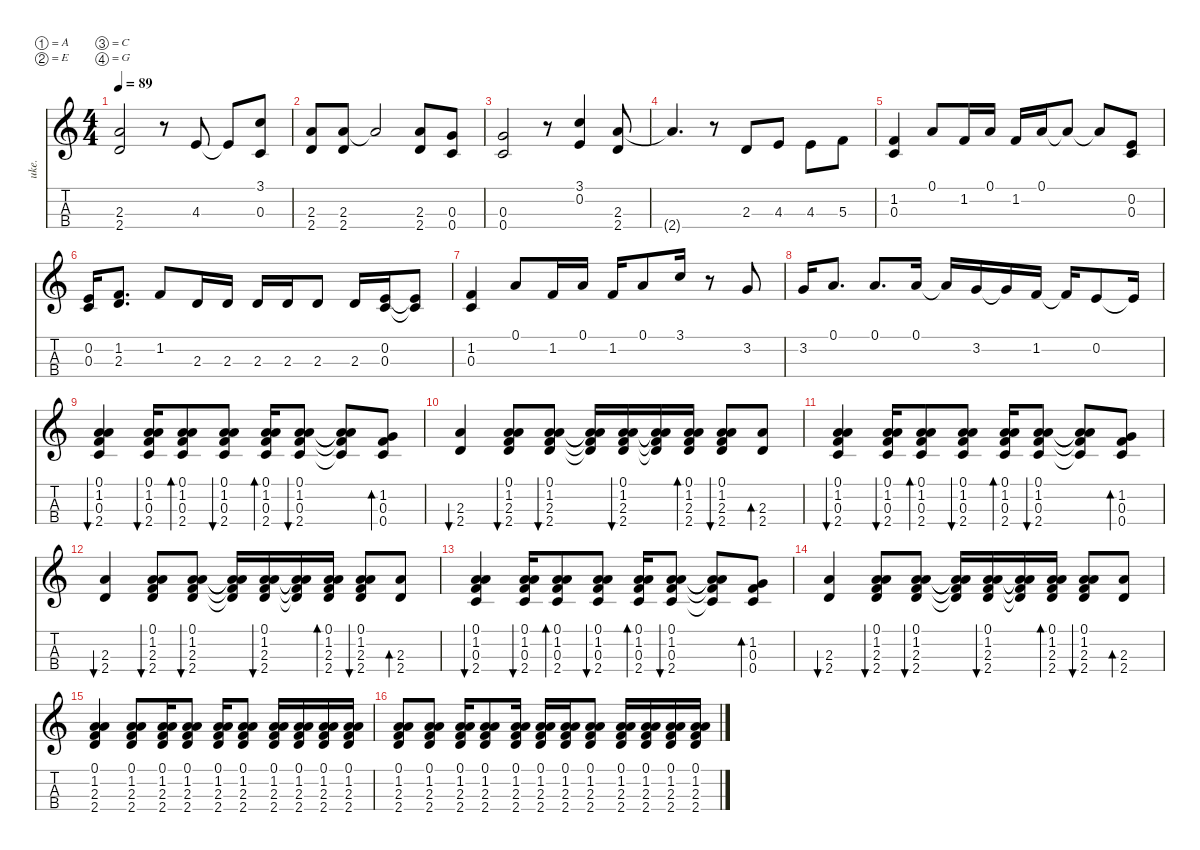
\defaultSystemsLayout 4
\hideDynamics
\bracketExtendMode nobrackets
\otherSystemsTrackNameOrientation horizontal
\track ("Ukulele" "uke.") {instrument acousticguitarnylon}
\staff {score tabs}
\tuning (A4 E4 C4 G4)
\displaytranspose 0
\ts (4 4)
\tempo 89
\clef g2
\ks c
(2.3 2.4).2{dy ff beam Up} r.8{beam Up} 4.3.8{beam Up} 4.3{t}.8{beam Up} (3.1 0.3).8{beam Up} |
(2.4 2.3).8{beam Up} (2.4 2.3).8{beam Up} 2.4{t}.2{beam Up} (2.4 2.3).8{beam Up} (0.4 0.3).8{beam Up} |
(0.4 0.3).2{beam Up} r.8{beam Up} (3.1 0.2).4{beam Up} (2.4 2.3).8{beam Up} |
2.4{t}.4{d beam Up} r.8{beam Up} 2.3.8{beam Up} 4.3.8{beam Up} 4.3.8{beam Down} 5.3.8{beam Down} |
(0.3 1.2).4{dy mf beam Up} 0.1.8{beam Up} 1.2.16{beam Up} 0.1.16{beam Up} 1.2.16{beam Up} 0.1.16{beam Up} 0.1{t}.8{beam Up} 0.1{t}.8{beam Up} (0.2 0.3).8{beam Up} |
(0.3 0.2).16{beam Up} (2.3 1.2).8{d beam Up} 1.2.8{beam Up} 2.3.16{beam Up} 2.3.16{beam Up} 2.3.16{beam Up} 2.3.16{beam Up} 2.3.8{beam Up} 2.3.16{beam Up} (0.2 0.3).16{beam Up} (0.2{t} 0.3{t}).8{beam Up} |
(0.3 1.2).4{beam Up} 0.1.8{beam Up} 1.2.16{beam Up} 0.1.16{beam Up} 1.2.16{beam Up} 0.1.8{beam Up} 3.1.16{beam Up} r.8{beam Up} 3.2.8{beam Up} |
3.2.16{beam Up} 0.1.8{d beam Up} 0.1.8{d beam Up} 0.1.16{beam Up} 0.1{t}.16{beam Up} 3.2.16{beam Up} 3.2{t}.16{beam Up} 1.2.16{beam Up} 1.2{t}.16{beam Up} 0.2.8{beam Up} 0.2{t}.16{beam Up} |
(2.4 0.3 1.2 0.1).4{bu 30 beam Up} (2.4 0.3 1.2 0.1).16{bu 30 beam Up} (2.4 0.3 1.2 0.1).8{bd 30 beam Up} (2.4 0.3 1.2 0.1).8{bu 30 beam Up} (2.4 0.3 1.2 0.1).16{bd 30 beam Up} (2.4 0.3 1.2 0.1).8{bu 30 beam Up} (2.4{t} 0.3{t} 1.2{t} 0.1{t}).8{beam Up} (0.4 0.3 1.2).8{bd 30 beam Up} |
(2.4 2.3).4{bu 30 beam Up} (2.4 2.3 1.2 0.1).8{bu 30 beam Up} (2.4 2.3 1.2 0.1).8{bu 30 beam Up} (2.4{t} 2.3{t} 1.2{t} 0.1{t}).16{beam Up} (2.4 2.3 1.2 0.1).16{bu 30 beam Up} (2.4{t} 2.3{t} 1.2{t} 0.1{t}).16{beam Up} (2.4 2.3 1.2 0.1).16{bd 30 beam Up} (2.4 2.3 1.2 0.1).8{bu 30 beam Up} (2.4 2.3).8{bd 30 beam Up} |
(2.4 0.3 1.2 0.1).4{bu 30 beam Up} (2.4 0.3 1.2 0.1).16{bu 30 beam Up} (2.4 0.3 1.2 0.1).8{bd 30 beam Up} (2.4 0.3 1.2 0.1).8{bu 30 beam Up} (2.4 0.3 1.2 0.1).16{bd 30 beam Up} (2.4 0.3 1.2 0.1).8{bu 30 beam Up} (2.4{t} 0.3{t} 1.2{t} 0.1{t}).8{beam Up} (0.4 0.3 1.2).8{bd 30 beam Up} |
(2.4 2.3).4{bu 30 beam Up} (2.4 2.3 1.2 0.1).8{bu 30 beam Up} (2.4 2.3 1.2 0.1).8{bu 30 beam Up} (2.4{t} 2.3{t} 1.2{t} 0.1{t}).16{beam Up} (2.4 2.3 1.2 0.1).16{bu 30 beam Up} (2.4{t} 2.3{t} 1.2{t} 0.1{t}).16{beam Up} (2.4 2.3 1.2 0.1).16{bd 30 beam Up} (2.4 2.3 1.2 0.1).8{bu 30 beam Up} (2.4 2.3).8{bd 30 beam Up} |
(2.4 0.3 1.2 0.1).4{bu 30 beam Up} (2.4 0.3 1.2 0.1).16{bu 30 beam Up} (2.4 0.3 1.2 0.1).8{bd 30 beam Up} (2.4 0.3 1.2 0.1).8{bu 30 beam Up} (2.4 0.3 1.2 0.1).16{bd 30 beam Up} (2.4 0.3 1.2 0.1).8{bu 30 beam Up} (2.4{t} 0.3{t} 1.2{t} 0.1{t}).8{beam Up} (0.4 0.3 1.2).8{bd 30 beam Up} |
(2.4 2.3).4{bu 30 beam Up} (2.4 2.3 1.2 0.1).8{bu 30 beam Up} (2.4 2.3 1.2 0.1).8{bu 30 beam Up} (2.4{t} 2.3{t} 1.2{t} 0.1{t}).16{beam Up} (2.4 2.3 1.2 0.1).16{bu 30 beam Up} (2.4{t} 2.3{t} 1.2{t} 0.1{t}).16{beam Up} (2.4 2.3 1.2 0.1).16{bd 30 beam Up} (2.4 2.3 1.2 0.1).8{bu 30 beam Up} (2.4 2.3).8{bd 30 beam Up} |
(0.1 1.2 2.3 2.4).4{beam Up} (0.1 1.2 2.3 2.4).8{beam Up} (0.1 1.2 2.3 2.4).16{beam Up} (0.1 1.2 2.3 2.4).8{beam Up} (0.1 1.2 2.3 2.4).16{beam Up} (0.1 1.2 2.3 2.4).8{beam Up} (0.1 1.2 2.3 2.4).16{beam Up} (0.1 1.2 2.3 2.4).16{beam Up} (0.1 1.2 2.3 2.4).16{beam Up} (0.1 1.2 2.3 2.4).16{beam Up} |
(0.1 1.2 2.3 2.4).8{beam Up} (0.1 1.2 2.3 2.4).8{beam Up} (0.1 1.2 2.3 2.4).16{beam Up} (0.1 1.2 2.3 2.4).8{beam Up} (0.1 1.2 2.3 2.4).16{beam Up} (0.1 1.2 2.3 2.4).16{beam Up} (0.1 1.2 2.3 2.4).16{beam Up} (0.1 1.2 2.3 2.4).8{beam Up} (0.1 1.2 2.3 2.4).16{beam Up} (0.1 1.2 2.3 2.4).16{beam Up} (0.1 1.2 2.3 2.4).16{beam Up} (0.1 1.2 2.3 2.4).16{beam Up}
